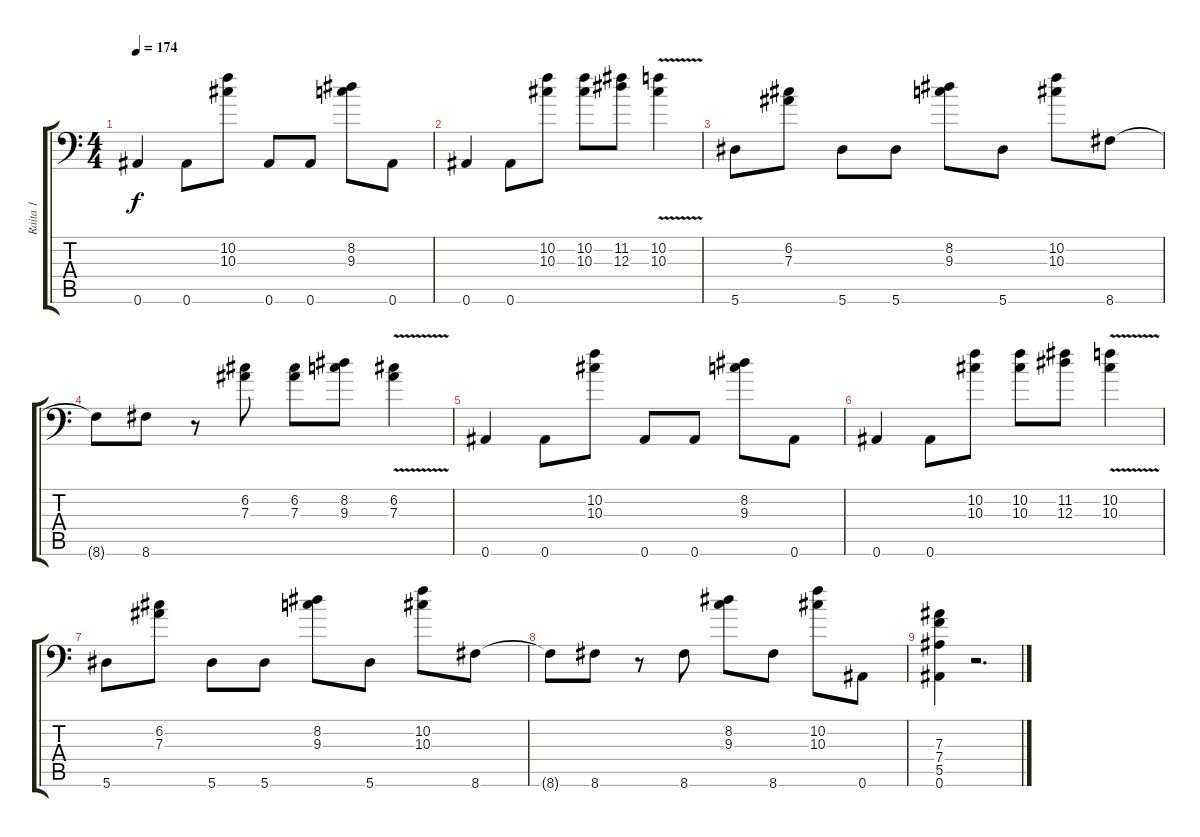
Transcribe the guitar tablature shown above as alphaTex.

\track ("Raita 1" "Raita 1") {instrument distortionguitar}
\staff {score tabs}
\tuning (C4 G3 Eb3 Bb2 F2 Bb1) {hide}
\ts (4 4)
\tempo 174
\clef f4
\ks c
0.6.4{dy f} 0.6.8 (10.2 10.3).8 0.6.8 0.6.8 (8.2 9.3).8 0.6.8 |
0.6.4 0.6.8 (10.2 10.3).8 (10.2 10.3).8 (11.2 12.3).8 (10.2{v} 10.3{v}).4 |
5.6.8 (6.2 7.3).8 5.6.8 5.6.8 (8.2 9.3).8 5.6.8 (10.2 10.3).8 8.6.8 |
8.6{t}.8 8.6.8 r.8 (6.2 7.3).8 (6.2 7.3).8 (8.2 9.3).8 (6.2{v} 7.3{v}).4 |
0.6.4 0.6.8 (10.2 10.3).8 0.6.8 0.6.8 (8.2 9.3).8 0.6.8 |
0.6.4 0.6.8 (10.2 10.3).8 (10.2 10.3).8 (11.2 12.3).8 (10.2{v} 10.3{v}).4 |
5.6.8 (6.2 7.3).8 5.6.8 5.6.8 (8.2 9.3).8 5.6.8 (10.2 10.3).8 8.6.8 |
8.6{t}.8 8.6.8 r.8 8.6.8 (8.2 9.3).8 8.6.8 (10.2 10.3).8 0.6.8 |
(7.3 7.4 5.5 0.6).4 r.2{d}
